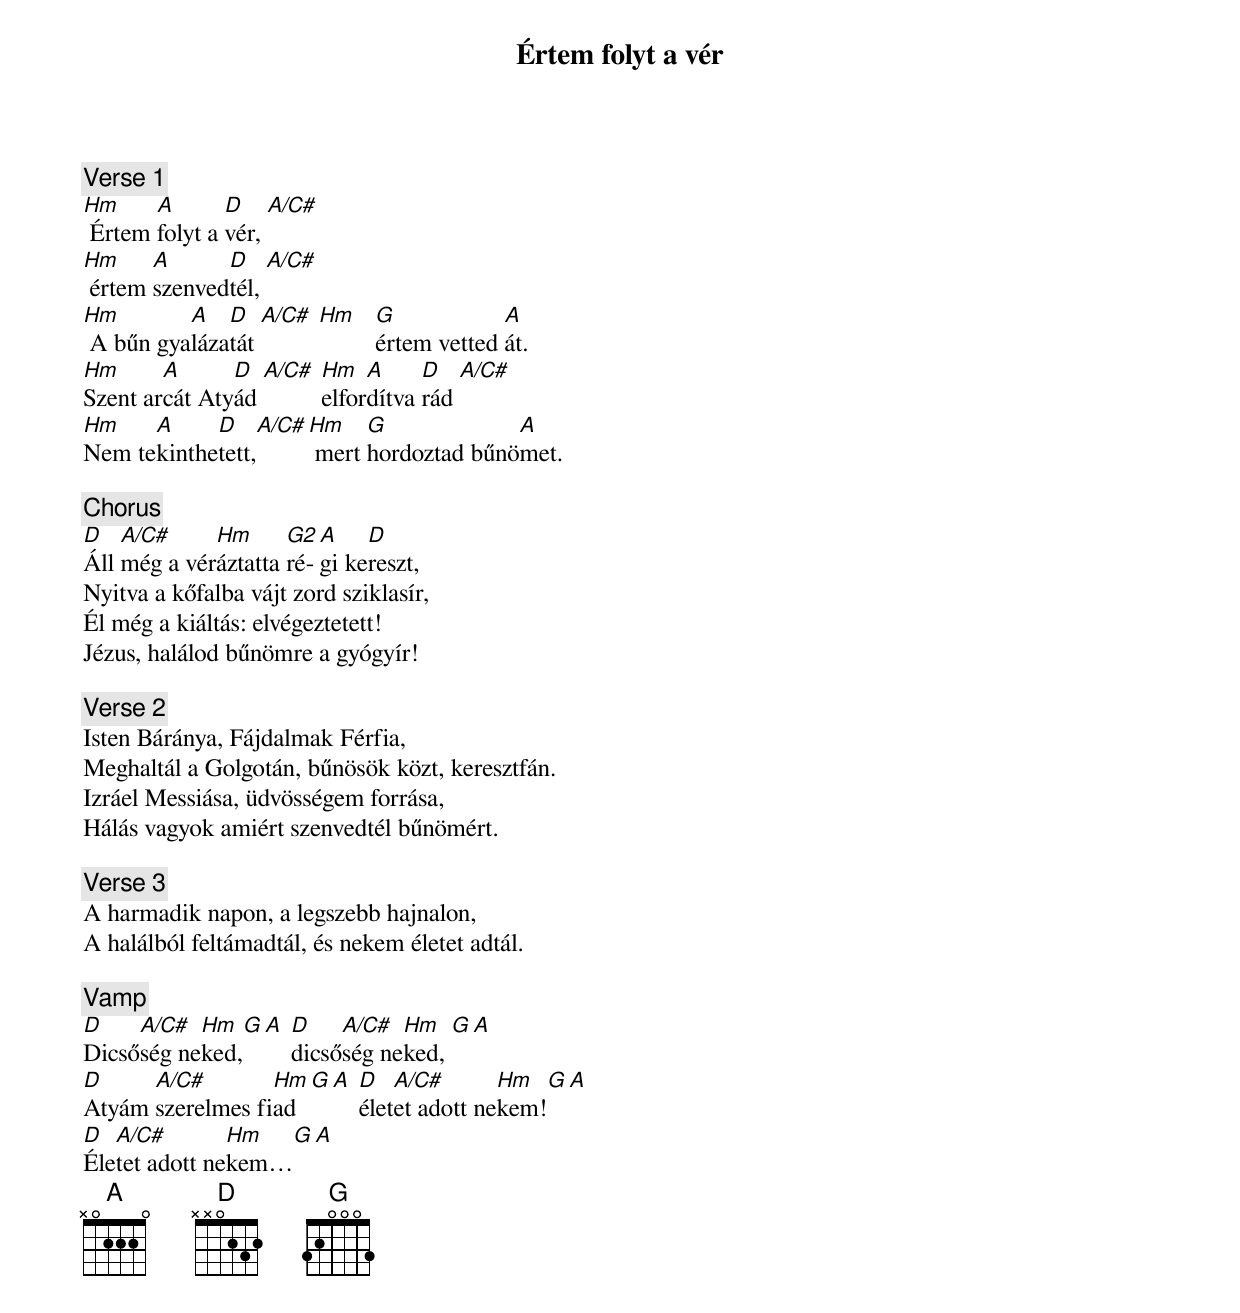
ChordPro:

{title: Értem folyt a vér}
{subtitle: }

{c: Verse 1}
[Hm] Értem [A]folyt a [D]vér, [A/C#]
[Hm] értem [A]szenved[D]tél, [A/C#]
[Hm] A bűn gya[A]láza[D]tát [A/C#] [Hm]   [G]értem vetted [A]át.
[Hm]Szent ar[A]cát Aty[D]ád [A/C#] [Hm]elfor[A]dítva [D]rád [A/C#]
[Hm]Nem te[A]kinthe[D]tett,[A/C#][Hm] mert [G]hordoztad bűnö[A]met.

{c: Chorus}
[D]Áll [A/C#]még a vér[Hm]áztatta [G2]ré-[A]gi ke[D]reszt,
Nyitva a kőfalba vájt zord sziklasír,
Él még a kiáltás: elvégeztetett!
Jézus, halálod bűnömre a gyógyír!

{c: Verse 2}
Isten Báránya, Fájdalmak Férfia,
Meghaltál a Golgotán, bűnösök közt, keresztfán.
Izráel Messiása, üdvösségem forrása,
Hálás vagyok amiért szenvedtél bűnömért.

{c: Verse 3}
A harmadik napon, a legszebb hajnalon,
A halálból feltámadtál, és nekem életet adtál.

{c: Vamp}
[D]Dicső[A/C#]ség ne[Hm]ked,[G][A] [D]dicső[A/C#]ség ne[Hm]ked, [G][A]
[D]Atyám [A/C#]szerelmes fi[Hm]ad[G][A] [D]élet[A/C#]et adott ne[Hm]kem![G][A]
[D]Éle[A/C#]tet adott ne[Hm]kem…[G][A]
